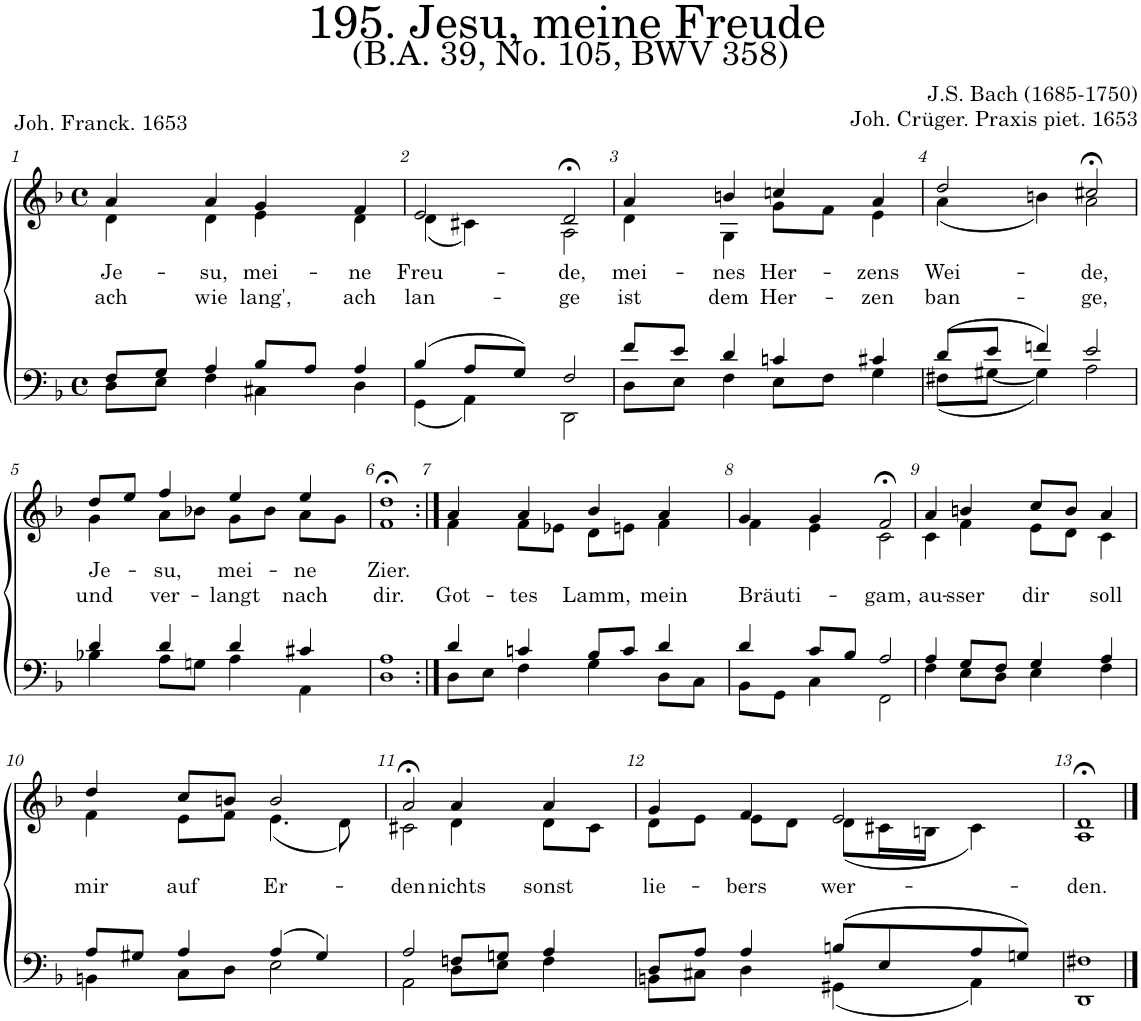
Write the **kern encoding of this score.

**kern	**text	**text	**kern	**text	**text	**kern	**text	**text	**kern	**text	**text	**kern	**kern	**kern	**text	**text
*part7	*part7	*part7	*part6	*part6	*part6	*part5	*part5	*part5	*part4	*part4	*part4	*part3	*part2	*part1	*part1	*part1
*staff7	*staff7	*staff7	*staff6	*staff6	*staff6	*staff5	*staff5	*staff5	*staff4	*staff4	*staff4	*staff3	*staff2	*staff1	*staff1	*staff1
*I"Bass	*	*	*I"Tenor	*	*	*I"Alto	*	*	*I"Soprano	*	*	*I"Contrabass	*I"Tenor/Bass	*I"Soprano/Alto	*	*
*I'B.	*	*	*I'T.	*	*	*I'A.	*	*	*I'S.	*	*	*I'Cb.	*	*	*	*
*stria5	*	*	*stria5	*	*	*stria5	*	*	*stria5	*	*	*stria5	*	*	*	*
*clefF4	*	*	*clefF4	*	*	*clefG2	*	*	*clefG2	*	*	*clefF4	*clefF4	*clefG2	*	*
*	*	*	*	*	*	*	*	*	*	*	*	*Trd7c12	*	*	*	*
*k[b-]	*	*	*k[b-]	*	*	*k[b-]	*	*	*k[b-]	*	*	*k[b-]	*k[b-]	*k[b-]	*	*
*M4/4	*	*	*M4/4	*	*	*M4/4	*	*	*M4/4	*	*	*M4/4	*M4/4	*M4/4	*	*
*met(c)	*	*	*met(c)	*	*	*met(c)	*	*	*met(c)	*	*	*met(c)	*met(c)	*met(c)	*	*
=1	=1	=1	=1	=1	=1	=1	=1	=1	=1	=1	=1	=1	=1	=1	=1	=1
*	*	*	*	*	*	*	*	*	*	*	*	*^	*^	*	*	*
!	!	!	!	!	!	!	!	!	!	!	!	!	!	!	!	!	!LO:LY:b	!LO:LY:b
*	*	*	*	*	*	*	*	*	*	*	*	*	*	*	*	*^	*	*
8D/L	Je-	ach	8F/L	Je-	ach	4d/	Je-	ach	4a;</	Je-	ach	1r	8D/L	8F/L	8D\L	4a;</	4d\	Je-	ach
8E/J	.	.	8G/J	.	.	.	.	.	.	.	.	.	8E/J	8G/J	8E\J	.	.	.	.
!	!	!	!	!	!	!	!	!	!	!	!	!	!	!	!	!	!	!LO:LY:b	!LO:LY:b
4F/	-su	we	4A/	-su,	wie	4d/	-su,	wie	4a;</	-su,	wie	.	4F/	4A/	4F\	4a;</	4d\	-su,	wie
!	!	!	!	!	!	!	!	!	!	!	!	!	!	!	!	!	!	!LO:LY:b	!LO:LY:b
4C#X/	mei-	lang',	8B-/L	mei-	lang',	4e/	mei-	lang',	4g/	mei-	lang',	.	4C#X/	8B-/L	4C#X\	4g/	4e\	mei-	lang',
.	.	.	8A/J	.	.	.	.	.	.	.	.	.	.	8A/J	.	.	.	.	.
!	!	!	!	!	!	!	!	!	!	!	!	!	!	!	!	!	!	!LO:LY:b	!LO:LY:b
4D/	-ne	ach	4A/	-ne	ach	4d/	-ne	ach	4f/	-ne	ach	.	4D/	4A/	4D\	4f/	4d\	-ne	ach
=2	=2	=2	=2	=2	=2	=2	=2	=2	=2	=2	=2	=2	=2	=2	=2	=2	=2	=2	=2
!	!	!	!	!	!	!	!	!	!	!	!	!	!	!	!	!	!	!LO:LY:b	!LO:LY:b
(4GG/	Freu-	lan-	(4B-/	Freu-	lan-	(4d/	Freu-	lan-	2e;</	Freu-	lan-	1r	(4GG/	(4B-/	(4GG\	2e;</	(4d\	Freu-	lan-
4AA/)	.	.	8A/L	.	.	4c#X/)	.	.	.	.	.	.	4AA/)	8A/L	4AA\)	.	4c#X\)	.	.
.	.	.	8G;</J)	.	.	.	.	.	.	.	.	.	.	8G;</J)	.	.	.	.	.
!	!	!	!	!	!	!	!	!	!	!	!	!	!	!	!	!	!	!LO:LY:b	!LO:LY:b
2DD/	-de,	ge	2F/	-de,	-ge	2A/	-de,	-ge	2d;<,/	-de,	-ge	.	2DD/	2F/	2DD\	2d;<,/	2A\	-de,	-ge
=3	=3	=3	=3	=3	=3	=3	=3	=3	=3	=3	=3	=3	=3	=3	=3	=3	=3	=3	=3
!	!	!	!	!	!	!	!	!	!	!	!	!	!	!	!	!	!	!LO:LY:b	!LO:LY:b
8D/L	mei-	ist	8f/L	mei-	ist	4d/	mei-	ist	4a;</	mei-	ist	1r	8D/L	8f/L	8D\L	4a;</	4d\	mei-	ist
8E/J	.	.	8e/J	.	.	.	.	.	.	.	.	.	8E/J	8e/J	8E\J	.	.	.	.
!	!	!	!	!	!	!	!	!	!	!	!	!	!	!	!	!	!	!LO:LY:b	!LO:LY:b
4F/	-ne	dem	4d/	-ne	dem	4G/	-nes	dem	4bn/	-nes	dem	.	4F/	4d/	4F\	4bn/	4G\	-nes	dem
!	!	!	!	!	!	!	!	!	!	!	!	!	!	!	!	!	!	!LO:LY:b	!LO:LY:b
8E/L	Her-	Her-	4cn/	Her-	Her-	8g/L	Her-	Her-	4ccn/	Her-	Her-	.	8E/L	4cn/	8E\L	4ccn/	8g\L	Her-	Her-
8F/J	.	.	.	.	.	8f/J	.	.	.	.	.	.	8F/J	.	8F\J	.	8f\J	.	.
!	!	!	!	!	!	!	!	!	!	!	!	!	!	!	!	!	!	!LO:LY:b	!LO:LY:b
4G/	-zens	-zen	4c#X/	-zens	zen	4e/	-zens	zen	4a/	-zens	-zen	.	4G/	4c#X/	4G\	4a/	4e\	-zens	-zen
=4	=4	=4	=4	=4	=4	=4	=4	=4	=4	=4	=4	=4	=4	=4	=4	=4	=4	=4	=4
!	!	!	!	!	!	!	!	!	!	!	!	!	!	!	!	!	!	!LO:LY:b	!LO:LY:b
(8F#X/L	Wei-	ban-	(8d;</L	Wei-	ban-	(4a/	Wei-	ban-	2dd/	Wei-	ban-	1r	(8F#X/L	(8d;</L	(8F#X\L	2dd/	(4a\	Wei-	ban-
[8G#X/J	.	.	8e/J	.	.	.	.	.	.	.	.	.	8G#X/J	8e/J	[8G#X\J	.	.	.	.
4G#/])	.	.	4fn/)	.	.	4bn/)	.	.	.	.	.	.	4G#/)	4fn/)	4G#\])	.	4bn\)	.	.
!	!	!	!	!	!	!	!	!	!	!	!	!	!	!	!	!	!	!LO:LY:b	!LO:LY:b
2A/	-de,	-ge,	2e/	-de,	-ge,	2a/	-de,	-ge,	2cc#X;<,/	-de,	-ge,	.	2A/	2e/	2A\	2cc#X;<,/	2a\	-de,	-ge,
!!LO:LB:g=z	!!
=5	=5	=5	=5	=5	=5	=5	=5	=5	=5	=5	=5	=5	=5	=5	=5	=5	=5	=5	=5
!	!	!	!	!	!	!	!	!	!	!	!	!	!	!	!	!	!	!LO:LY:b	!LO:LY:b
4B-X/	Je-	und	4d/	Je-	und	4g/	Je-	und	8dd;</L	Je-	und	1r	4B-/	4d/	4B-X\	8dd;</L	4g\	Je-	und
.	.	.	.	.	.	.	.	.	8ee/J	.	.	.	.	.	.	8ee/J	.	.	.
!	!	!	!	!	!	!	!	!	!	!	!	!	!	!	!	!	!	!LO:LY:b	!LO:LY:b
8A/L	-su	ver-	4d/	-su	ver-	8a/L	-su	ver-	4ff/	-su,	ver-	.	8A/L	4d/	8A\L	4ff/	8a\L	-su,	ver-
8Gn/J	.	.	.	.	.	8b-X/J	.	.	.	.	.	.	8G/J	.	8Gn\J	.	8b-X\J	.	.
!	!	!	!	!	!	!	!	!	!	!	!	!	!	!	!	!	!	!LO:LY:b	!LO:LY:b
4A/	mei-	-langt	4d/	mei-	-langt	8g/L	mei-	-langt	4ee/	mei-	-langt	.	4A/	4d/	4A\	4ee/	8g\L	mei-	-langt
.	.	.	.	.	.	8b-/J	.	.	.	.	.	.	.	.	.	.	8b-\J	.	.
!	!	!	!	!	!	!	!	!	!	!	!	!	!	!	!	!	!	!LO:LY:b	!LO:LY:b
4AA/	-ne	nach	4c#X/	-ne	nach	8a/L	-ne	nach	4ee/	-ne	nach	.	4AA/	4c#X/	4AA\	4ee/	8a\L	-ne	nach
.	.	.	.	.	.	8g/J	.	.	.	.	.	.	.	.	.	.	8g\J	.	.
=6	=6	=6	=6	=6	=6	=6	=6	=6	=6	=6	=6	=6	=6	=6	=6	=6	=6	=6	=6
!	!	!	!	!	!	!	!	!	!	!	!	!	!	!	!	!	!	!LO:LY:b	!LO:LY:b
1D	Zier.	dir.	1A	Zier.	dir.	1f	Zier.	dir.	1dd;<,	Zier.	dir.	1r	1D	1A	1D	1dd;<,	1f	Zier.	dir.
=7:|!	=7:|!	=7:|!	=7:|!	=7:|!	=7:|!	=7:|!	=7:|!	=7:|!	=7:|!	=7:|!	=7:|!	=7:|!	=7:|!	=7:|!	=7:|!	=7:|!	=7:|!	=7:|!	=7:|!
!	!	!	!	!	!	!	!	!	!	!	!	!	!	!	!	!	!	!	!LO:LY:b
8D/L	.	Got-	4d/	.	Got-	4f/	.	Got-	4a;</	.	Got-	1r	8D/L	4d/	8D\L	4a;</	4f\	.	Got-
8E/J	.	.	.	.	.	.	.	.	.	.	.	.	8E/J	.	8E\J	.	.	.	.
!	!	!	!	!	!	!	!	!	!	!	!	!	!	!	!	!	!	!	!LO:LY:b
4F/	.	-tes	4cn/	.	-tes	8f/L	.	-tes	4a/	.	-tes	.	4F/	4cn/	4F\	4a/	8f\L	.	-tes
.	.	.	.	.	.	8e-X/J	.	.	.	.	.	.	.	.	.	.	8e-X\J	.	.
!	!	!	!	!	!	!	!	!	!	!	!	!	!	!	!	!	!	!	!LO:LY:b
4G/	.	Lamm,	8B-/L	.	Lamm,	8d/L	.	Lamm,	4b-/	.	Lamm,	.	4G/	8B-/L	4G\	4b-/	8d\L	.	Lamm,
.	.	.	8c/J	.	.	8en/J	.	.	.	.	.	.	.	8c/J	.	.	8en\J	.	.
!	!	!	!	!	!	!	!	!	!	!	!	!	!	!	!	!	!	!	!LO:LY:b
8D/L	.	mein	4d/	.	mein	4f/	.	mein	4a/	.	mein	.	8D/L	4d/	8D\L	4a/	4f\	.	mein
8C/J	.	.	.	.	.	.	.	.	.	.	.	.	8C/J	.	8C\J	.	.	.	.
=8	=8	=8	=8	=8	=8	=8	=8	=8	=8	=8	=8	=8	=8	=8	=8	=8	=8	=8	=8
!	!	!	!	!	!	!	!	!	!	!	!	!	!	!	!	!	!	!	!LO:LY:b
8BB-/L	.	Bräu-	4d/	.	Bräu-	4f/	.	Bräu-	4g;</	.	Bräu-	1r	8BB-/L	4d/	8BB-\L	4g;</	4f\	.	Bräuti-
8GG/J	.	.	.	.	.	.	.	.	.	.	.	.	8GG/J	.	8GG\J	.	.	.	.
4C/	.	-ti-	8c/L	.	ti-	4e/	.	-ti-	4g/	.	-ti-	.	4C/	8c/L	4C\	4g/	4e\	.	.
.	.	.	8B-/J	.	.	.	.	.	.	.	.	.	.	8B-/J	.	.	.	.	.
!	!	!	!	!	!	!	!	!	!	!	!	!	!	!	!	!	!	!	!LO:LY:b
2FF/	.	-gam	2A/	.	-gam	2c/	.	-gam	2f;<,/	.	-gam,	.	2FF/	2A/	2FF\	2f;<,/	2c\	.	-gam,
=9	=9	=9	=9	=9	=9	=9	=9	=9	=9	=9	=9	=9	=9	=9	=9	=9	=9	=9	=9
!	!	!	!	!	!	!	!	!	!	!	!	!	!	!	!	!	!	!	!LO:LY:b
4F/	.	au-	4A/	.	au-	4c/	.	au-	4a;</	.	au-	1r	4F/	4A/	4F\	4a;</	4c\	.	au-
!	!	!	!	!	!	!	!	!	!	!	!	!	!	!	!	!	!	!	!LO:LY:b
8E/L	.	-sser	8G/L	.	-sser	4f/	.	sser	4bn/	.	sser	.	8E/L	8G/L	8E\L	4bn/	4f\	.	-sser
8D/J	.	.	8F/J	.	.	.	.	.	.	.	.	.	8D/J	8F/J	8D\J	.	.	.	.
!	!	!	!	!	!	!	!	!	!	!	!	!	!	!	!	!	!	!	!LO:LY:b
4E/	.	dir	4G/	.	dir	8e/L	.	dir	8cc/L	.	dir	.	4E/	4G/	4E\	8cc/L	8e\L	.	dir
.	.	.	.	.	.	8d/J	.	.	8b/J	.	.	.	.	.	.	8b/J	8d\J	.	.
!	!	!	!	!	!	!	!	!	!	!	!	!	!	!	!	!	!	!	!LO:LY:b
4F/	.	soll	4A/	.	soll	4c/	.	soll	4a/	.	soll	.	4F/	4A/	4F\	4a/	4c\	.	soll
!!LO:LB:g=z	!!
=10	=10	=10	=10	=10	=10	=10	=10	=10	=10	=10	=10	=10	=10	=10	=10	=10	=10	=10	=10
!	!	!	!	!	!	!	!	!	!	!	!	!	!	!	!	!	!	!	!LO:LY:b
4BBn/	.	mir	8A/L	.	mir	4f/	.	mir	4dd;</	.	mir	1r	4BBn/	8A/L	4BBn\	4dd;</	4f\	.	mir
.	.	.	8G#X/J	.	.	.	.	.	.	.	.	.	.	8G#X/J	.	.	.	.	.
!	!	!	!	!	!	!	!	!	!	!	!	!	!	!	!	!	!	!	!LO:LY:b
8C/L	.	auf	4A/	.	auf	8e/L	.	auf	8cc/L	.	auf	.	8C/L	4A/	8C\L	8cc/L	8e\L	.	auf
8D/J	.	.	.	.	.	8f/J	.	.	8bn/J	.	.	.	8D/J	.	8D\J	8bn/J	8f\J	.	.
!	!	!	!	!	!	!	!	!	!	!	!	!	!	!	!	!	!	!	!LO:LY:b
2E/	.	er-	(4A/	.	Er-	(4.e/	.	Er-	2b/	.	Er-	.	2E/	(4A/	2E\	2b/	(4.e\	.	Er-
.	.	.	4G#/)	.	.	.	.	.	.	.	.	.	.	4G#/)	.	.	.	.	.
.	.	.	.	.	.	8d/)	.	.	.	.	.	.	.	.	.	.	8d\)	.	.
=11	=11	=11	=11	=11	=11	=11	=11	=11	=11	=11	=11	=11	=11	=11	=11	=11	=11	=11	=11
!	!	!	!	!	!	!	!	!	!	!	!	!	!	!	!	!	!	!	!LO:LY:b
2AA/	.	-den	2A/	.	-den	2c#X/	.	-den	2a;<,/	.	-den	1r	2AA/	2A/	2AA\	2a;<,/	2c#X\	.	-den
!	!	!	!	!	!	!	!	!	!	!	!	!	!	!	!	!	!	!	!LO:LY:b
8D/L	.	nichts	8Fn/L	.	nichts	4d/	.	nichts	4a/	.	nichts	.	8D/L	8Fn/L	8D\L	4a/	4d\	.	nichts
8E/J	.	.	8Gn/J	.	.	.	.	.	.	.	.	.	8E/J	8Gn/J	8E\J	.	.	.	.
!	!	!	!	!	!	!	!	!	!	!	!	!	!	!	!	!	!	!	!LO:LY:b
4F/	.	sonst	4A/	.	sonst	8d/L	.	sonst	4a/	.	sonst	.	4F/	4A/	4F\	4a/	8d\L	.	sonst
.	.	.	.	.	.	8c#/J	.	.	.	.	.	.	.	.	.	.	8c#\J	.	.
=12	=12	=12	=12	=12	=12	=12	=12	=12	=12	=12	=12	=12	=12	=12	=12	=12	=12	=12	=12
!	!	!	!	!	!	!	!	!	!	!	!	!	!	!	!	!	!	!	!LO:LY:b
8BBn/L	.	lie-	8D/L	.	lie-	8d/L	.	lie-	4g/	.	lie-	1r	8BBn/L	8D/L	8BBn\L	4g/	8d\L	.	lie-
8C#X/J	.	.	8A/J	.	.	8e/J	.	.	.	.	.	.	8C#X/J	8A/J	8C#X\J	.	8e\J	.	.
!	!	!	!	!	!	!	!	!	!	!	!	!	!	!	!	!	!	!	!LO:LY:b
4D/	.	-bers	4A/	.	-bers	8e/L	.	-bers	4f/	.	-bers	.	4D/	4A/	4D\	4f/	8e\L	.	-bers
.	.	.	.	.	.	8d/J	.	.	.	.	.	.	.	.	.	.	8d\J	.	.
!	!	!	!	!	!	!	!	!	!	!	!	!	!	!	!	!	!	!	!LO:LY:b
(4GG#X/	.	wer-	(8Bn/L	.	wer-	(8d/L	.	wer-	2e/	.	wer-	.	(4GG#X/	(8Bn/L	(4GG#X\	2e/	(8d\L	.	wer-
.	.	.	8E/J	.	.	16c#X/L	.	.	.	.	.	.	.	8E/	.	.	16c#X\L	.	.
.	.	.	.	.	.	16Bn/JJ	.	.	.	.	.	.	.	.	.	.	16Bn\JJ	.	.
4AA/)	.	.	8A/L	.	.	4c#/)	.	.	.	.	.	.	4AA/)	8A/	4AA\)	.	4c#\)	.	.
.	.	.	8Gn/J)	.	.	.	.	.	.	.	.	.	.	8Gn/J)	.	.	.	.	.
=13	=13	=13	=13	=13	=13	=13	=13	=13	=13	=13	=13	=13	=13	=13	=13	=13	=13	=13	=13
!	!	!	!	!	!	!	!	!	!	!	!	!	!	!	!	!	!	!	!LO:LY:b
1DD	.	-den.	1F#X	.	-den	1A	.	-den	1d;<	.	-den.	1r	1DD	1F#X	1DD	1d;<	1A	.	-den.
*	*	*	*	*	*	*	*	*	*	*	*	*v	*v	*	*	*v	*v	*	*
*	*	*	*	*	*	*	*	*	*	*	*	*	*v	*v	*	*	*
==	==	==	==	==	==	==	==	==	==	==	==	==	==	==	==	==
*-	*-	*-	*-	*-	*-	*-	*-	*-	*-	*-	*-	*-	*-	*-	*-	*-
